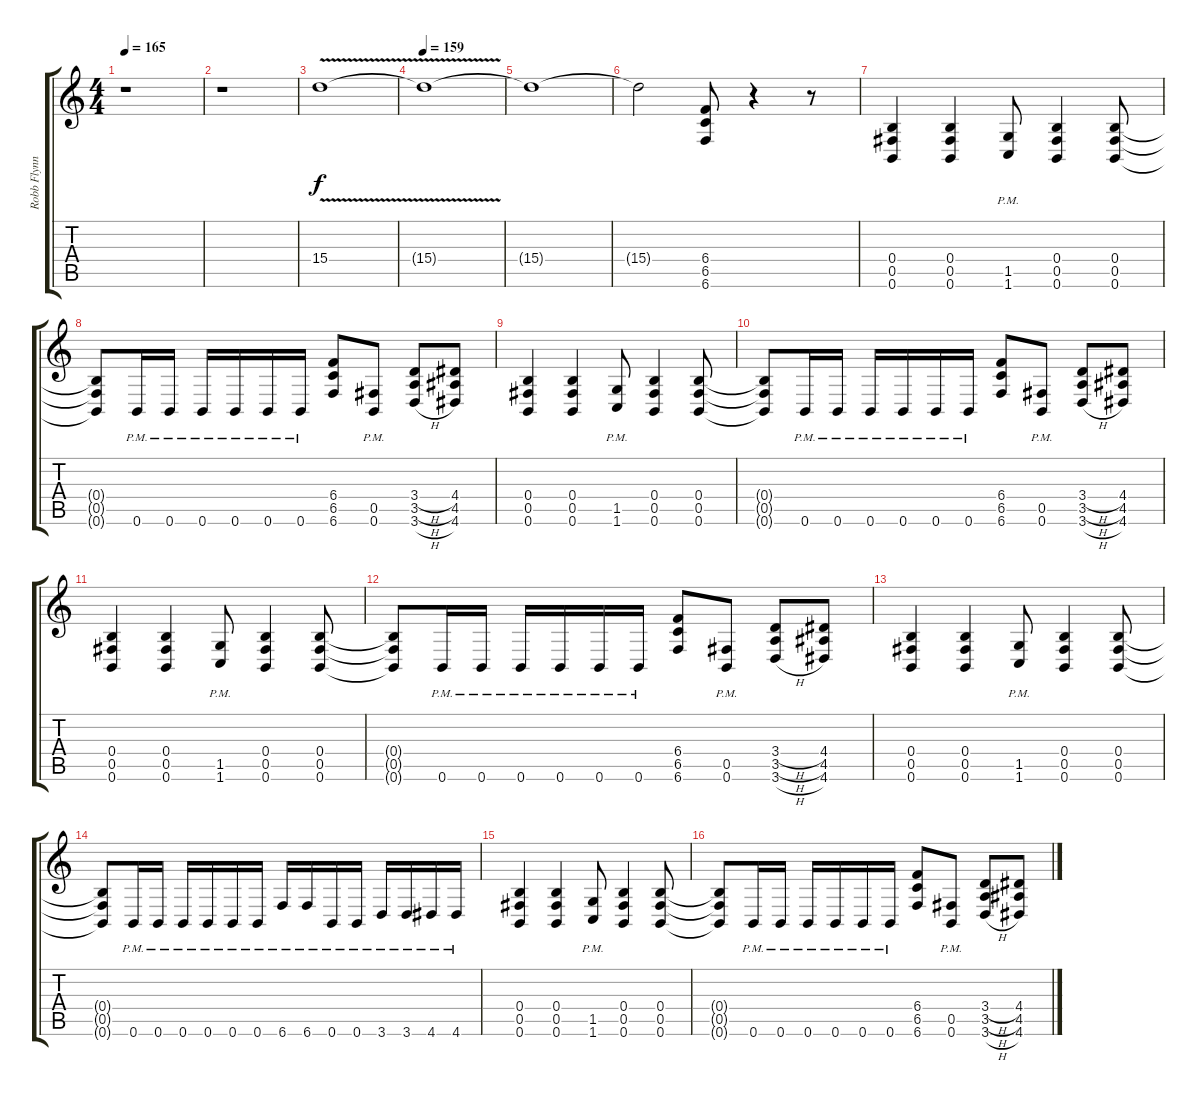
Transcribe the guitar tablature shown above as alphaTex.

\track ("Robb Flynn" "Robb Flynn") {instrument distortionguitar}
\staff {score tabs}
\tuning (Db4 Ab3 E3 B2 Gb2 B1) {hide}
\ts (4 4)
\tempo 165
\clef g2
\ks c
r.1{dy f} |
r.1 |
15.4{v}.1{volume 16} |
\tempo 159
15.4{t}.1 |
15.4{t}.1 |
15.4{t}.2 (6.4 6.5 6.6).8 r.4 r.8 |
(0.4 0.5 0.6).4 (0.4 0.5 0.6).4 (1.5{pm} 1.6{pm}).8 (0.4 0.5 0.6).4 (0.4 0.5 0.6).8 |
(0.4{t} 0.5{t} 0.6{t}).8 0.6{pm}.16 0.6{pm}.16 0.6{pm}.16 0.6{pm}.16 0.6{pm}.16 0.6{pm}.16 (6.4 6.5 6.6).8 (0.5{pm} 0.6{pm}).8 (3.4{h} 3.5{h} 3.6{h}).8 (4.4 4.5 4.6).8 |
(0.4 0.5 0.6).4 (0.4 0.5 0.6).4 (1.5{pm} 1.6{pm}).8 (0.4 0.5 0.6).4 (0.4 0.5 0.6).8 |
(0.4{t} 0.5{t} 0.6{t}).8 0.6{pm}.16 0.6{pm}.16 0.6{pm}.16 0.6{pm}.16 0.6{pm}.16 0.6{pm}.16 (6.4 6.5 6.6).8 (0.5{pm} 0.6{pm}).8 (3.4{h} 3.5{h} 3.6{h}).8 (4.4 4.5 4.6).8 |
(0.4 0.5 0.6).4 (0.4 0.5 0.6).4 (1.5{pm} 1.6{pm}).8 (0.4 0.5 0.6).4 (0.4 0.5 0.6).8 |
(0.4{t} 0.5{t} 0.6{t}).8 0.6{pm}.16 0.6{pm}.16 0.6{pm}.16 0.6{pm}.16 0.6{pm}.16 0.6{pm}.16 (6.4 6.5 6.6).8 (0.5{pm} 0.6{pm}).8 (3.4{h} 3.5{h} 3.6{h}).8 (4.4 4.5 4.6).8 |
(0.4 0.5 0.6).4 (0.4 0.5 0.6).4 (1.5{pm} 1.6{pm}).8 (0.4 0.5 0.6).4 (0.4 0.5 0.6).8 |
(0.4{t} 0.5{t} 0.6{t}).8 0.6{pm}.16 0.6{pm}.16 0.6{pm}.16 0.6{pm}.16 0.6{pm}.16 0.6{pm}.16 6.6{pm}.16 6.6{pm}.16 0.6{pm}.16 0.6{pm}.16 3.6{pm}.16 3.6{pm}.16 4.6{pm}.16 4.6{pm}.16 |
(0.4 0.5 0.6).4 (0.4 0.5 0.6).4 (1.5{pm} 1.6{pm}).8 (0.4 0.5 0.6).4 (0.4 0.5 0.6).8 |
(0.4{t} 0.5{t} 0.6{t}).8 0.6{pm}.16 0.6{pm}.16 0.6{pm}.16 0.6{pm}.16 0.6{pm}.16 0.6{pm}.16 (6.4 6.5 6.6).8 (0.5{pm} 0.6{pm}).8 (3.4{h} 3.5{h} 3.6{h}).8 (4.4 4.5 4.6).8
